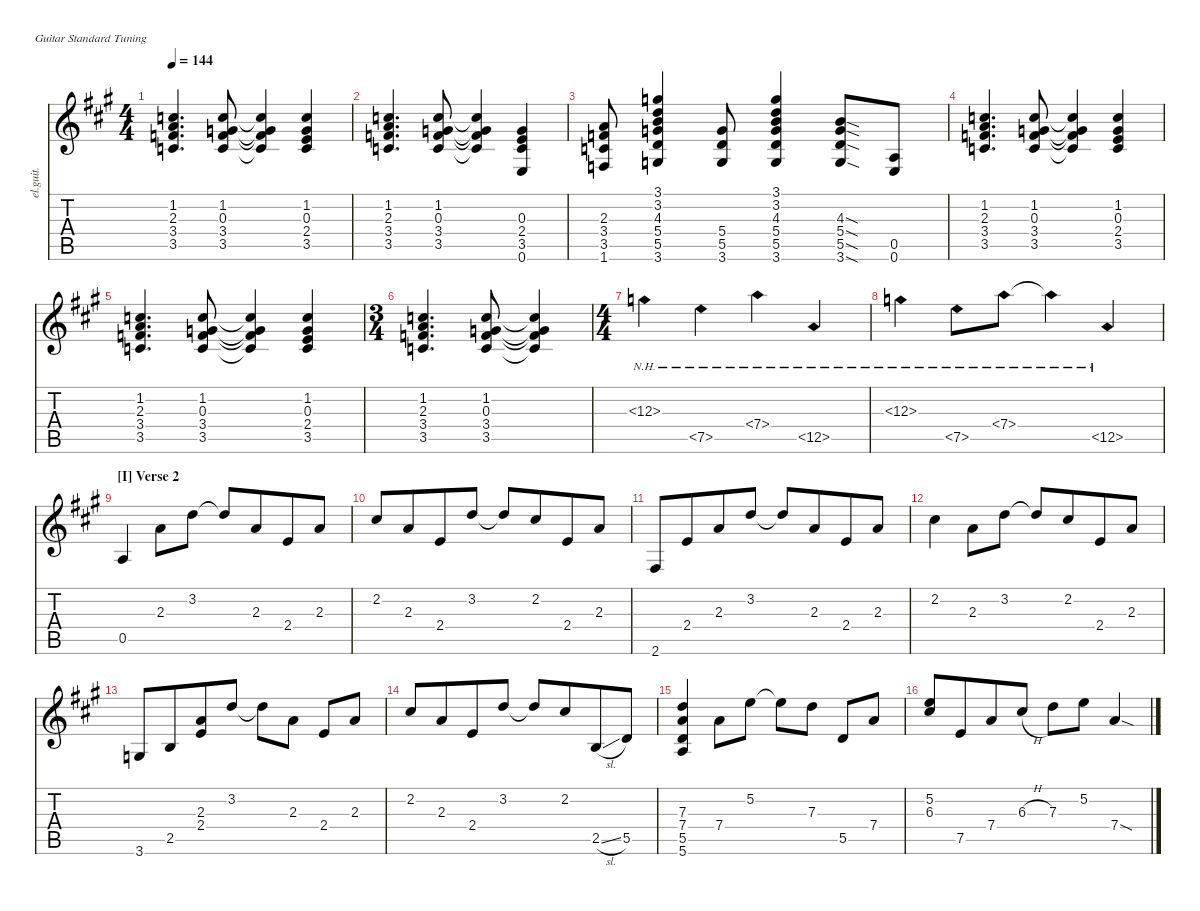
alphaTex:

\defaultSystemsLayout 4
\hideDynamics
\bracketExtendMode nobrackets
\track ("E.Guitar II (Right)" "el.guit.") {instrument distortionguitar}
\staff {score tabs}
\tuning (E4 B3 G3 D3 A2 E2)
\ts (4 4)
\tempo 144
\clef g2
\ks a
(3.5{acc forcenatural} 3.4{acc forcenatural} 2.3{acc forcenatural} 1.2{acc forcenatural}).4{d dy mf beam Up} (3.5{acc forcenatural} 3.4{acc forcenatural} 0.3{acc forcenatural} 1.2{acc forcenatural}).8{beam Up} (3.5{t acc forcenatural} 3.4{t acc forcenatural} 0.3{t acc forcenatural} 1.2{t acc forcenatural}).4{beam Up} (3.5{acc forcenatural} 2.4{acc forcenatural} 0.3{acc forcenatural} 1.2{acc forcenatural}).4{beam Up} |
\beaming (8 2 2 2 2)
(3.5{acc forcenatural} 3.4{acc forcenatural} 2.3{acc forcenatural} 1.2{acc forcenatural}).4{d beam Up} (3.5{acc forcenatural} 3.4{acc forcenatural} 0.3{acc forcenatural} 1.2{acc forcenatural}).8{beam Up} (3.5{t acc forcenatural} 3.4{t acc forcenatural} 0.3{t acc forcenatural} 1.2{t acc forcenatural}).4{beam Up} (0.6{acc forcenatural} 3.5{acc forcenatural} 2.4{acc forcenatural} 0.3{acc forcenatural}).4{beam Up} |
(2.3{acc forcenatural} 3.4{acc forcenatural} 3.5{acc forcenatural} 1.6{acc forcenatural}).8{beam Up} (3.1{acc forcenatural} 3.2{acc forcenatural} 4.3{acc forcenatural} 5.4{acc forcenatural} 5.5{acc forcenatural} 3.6{acc forcenatural}).4{beam Up} (5.4{acc forcenatural} 5.5{acc forcenatural} 3.6{acc forcenatural}).8{beam Up} (3.1{acc forcenatural} 3.2{acc forcenatural} 4.3{acc forcenatural} 5.4{acc forcenatural} 5.5{acc forcenatural} 3.6{acc forcenatural}).4{beam Up} (5.4{sod acc forcenatural} 5.5{sod acc forcenatural} 3.6{sod acc forcenatural} 4.3{sod acc forcenatural}).8{beam Up} (0.6{acc forcenatural} 0.5{acc forcenatural}).8{beam Up} |
(3.5{acc forcenatural} 3.4{acc forcenatural} 2.3{acc forcenatural} 1.2{acc forcenatural}).4{d beam Up} (3.5{acc forcenatural} 3.4{acc forcenatural} 0.3{acc forcenatural} 1.2{acc forcenatural}).8{beam Up} (3.5{t acc forcenatural} 3.4{t acc forcenatural} 0.3{t acc forcenatural} 1.2{t acc forcenatural}).4{beam Up} (3.5{acc forcenatural} 2.4{acc forcenatural} 0.3{acc forcenatural} 1.2{acc forcenatural}).4{beam Up} |
(3.5{acc forcenatural} 3.4{acc forcenatural} 2.3{acc forcenatural} 1.2{acc forcenatural}).4{d beam Up} (3.5{acc forcenatural} 3.4{acc forcenatural} 0.3{acc forcenatural} 1.2{acc forcenatural}).8{beam Up} (3.5{t acc forcenatural} 3.4{t acc forcenatural} 0.3{t acc forcenatural} 1.2{t acc forcenatural}).4{beam Up} (3.5{acc forcenatural} 2.4{acc forcenatural} 0.3{acc forcenatural} 1.2{acc forcenatural}).4{beam Up} |
\ts (3 4)
\beaming (8 2 2 2)
(3.5{acc forcenatural} 3.4{acc forcenatural} 2.3{acc forcenatural} 1.2{acc forcenatural}).4{d beam Up} (3.5{acc forcenatural} 3.4{acc forcenatural} 0.3{acc forcenatural} 1.2{acc forcenatural}).8{beam Up} (3.5{t acc forcenatural} 3.4{t acc forcenatural} 0.3{t acc forcenatural} 1.2{t acc forcenatural}).4{beam Up} |
\ts (4 4)
\beaming (8 2 2 2 2)
12.3{nh acc forcenatural}.4{beam Down} 7.5{nh acc forcenatural}.4{beam Down} 7.4{nh acc forcenatural}.4{beam Down} 12.5{nh acc forcenatural}.4{beam Up} |
12.3{nh acc forcenatural}.4{beam Down} 7.5{nh acc forcenatural}.8{beam Down} 7.4{nh acc forcenatural}.8{beam Down} 7.4{nh t acc forcenatural}.4{beam Down} 12.5{nh acc forcenatural}.4{beam Up} |
\section ("I" "Verse 2")
0.5{acc forcenatural}.4{instrument distortionguitar beam Up} 2.3{acc forcenatural}.8{beam Down} 3.2{acc forcenatural}.8{beam Down} 3.2{t acc forcenatural}.8{beam Up} 2.3{acc forcenatural}.8{beam Up beam merge} 2.4{acc forcenatural}.8{beam Up} 2.3{acc forcenatural}.8{beam Up} |
2.2{acc #}.8{beam Up} 2.3{acc forcenatural}.8{beam Up beam merge} 2.4{acc forcenatural}.8{beam Up} 3.2{acc forcenatural}.8{beam Up} 3.2{t acc forcenatural}.8{beam Up} 2.2{acc #}.8{beam Up beam merge} 2.4{acc forcenatural}.8{beam Up} 2.3{acc forcenatural}.8{beam Up} |
2.6{acc #}.8{beam Up} 2.4{acc forcenatural}.8{beam Up beam merge} 2.3{acc forcenatural}.8{beam Up} 3.2{acc forcenatural}.8{beam Up} 3.2{t acc forcenatural}.8{beam Up} 2.3{acc forcenatural}.8{beam Up beam merge} 2.4{acc forcenatural}.8{beam Up} 2.3{acc forcenatural}.8{beam Up} |
2.2{acc #}.4{beam Down} 2.3{acc forcenatural}.8{beam Down} 3.2{acc forcenatural}.8{beam Down} 3.2{t acc forcenatural}.8{beam Up} 2.2{acc #}.8{beam Up beam merge} 2.4{acc forcenatural}.8{beam Up} 2.3{acc forcenatural}.8{beam Up} |
3.6{acc forcenatural}.8{beam Up} 2.5{acc forcenatural}.8{beam Up beam merge} (2.4{acc forcenatural} 2.3{acc forcenatural}).8{beam Up} 3.2{acc forcenatural}.8{beam Up} 3.2{t acc forcenatural}.8{beam Down} 2.3{acc forcenatural}.8{beam Down} 2.4{acc forcenatural}.8{beam Up} 2.3{acc forcenatural}.8{beam Up} |
2.2{acc #}.8{beam Up} 2.3{acc forcenatural}.8{beam Up beam merge} 2.4{acc forcenatural}.8{beam Up} 3.2{acc forcenatural}.8{beam Up} 3.2{t acc forcenatural}.8{beam Up} 2.2{acc #}.8{beam Up beam merge} 2.5{sl acc forcenatural}.8{beam Up} 5.5{acc forcenatural}.8{beam Up} |
(5.6{acc forcenatural} 5.5{acc forcenatural} 7.4{acc forcenatural} 7.3{acc forcenatural}).4{beam Up} 7.4{acc forcenatural}.8{beam Down} 5.2{acc forcenatural}.8{beam Down} 5.2{t acc forcenatural}.8{beam Down} 7.3{acc forcenatural}.8{beam Down} 5.5{acc forcenatural}.8{beam Up} 7.4{acc forcenatural}.8{beam Up} |
(6.3{acc #} 5.2{acc forcenatural}).8{beam Up} 7.5{acc forcenatural}.8{beam Up beam merge} 7.4{acc forcenatural}.8{beam Up} 6.3{h acc #}.8{beam Up} 7.3{acc forcenatural}.8{beam Down} 5.2{acc forcenatural}.8{beam Down} 7.4{sod acc forcenatural}.4{beam Up}
